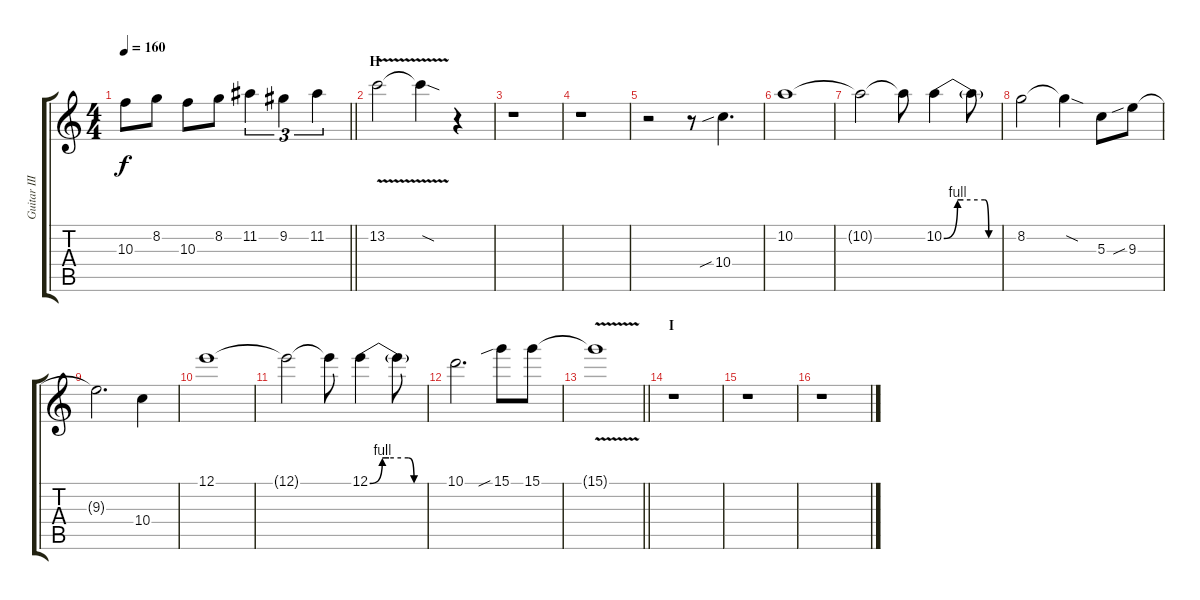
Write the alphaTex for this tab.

\track ("Guitar III" "Guitar III") {instrument overdrivenguitar}
\staff {score tabs}
\tuning (E4 B3 G3 D3 A2 E2) {hide}
\ts (4 4)
\tempo 160
\clef g2
\barLineRight lightlight
\ks c
10.3{t}.8{dy f} 8.2.8 10.3.8 8.2.8 11.2.4{tu (3 2)} 9.2.4{tu (3 2)} 11.2.4{tu (3 2)} |
\section ("" "H")
13.2{v}.2 13.2{sod t}.4 r.4 |
r.1 |
r.1 |
r.2 r.8 10.4{sib}.4{d} |
10.2.1 |
10.2{t}.2 10.2{t}.8 10.2{be (custom 0 0 14 4 20 4 42 4 46 0 60 0)}.4 10.2{t}.8 |
8.2.2 8.2{sod t}.4 5.3.8 9.3{sib}.8 |
9.3{t}.2{d} 10.4.4 |
12.1.1 |
12.1{t}.2 12.1{t}.8 12.1{be (custom 0 0 13 4 20 4 40 4 46 0 60 0)}.4 12.1{t}.8 |
10.1.2{d} 15.1{sib}.8 15.1.8 |
\barLineRight lightlight
15.1{v t}.1 |
\section ("" "I")
r.1 |
r.1 |
r.1
